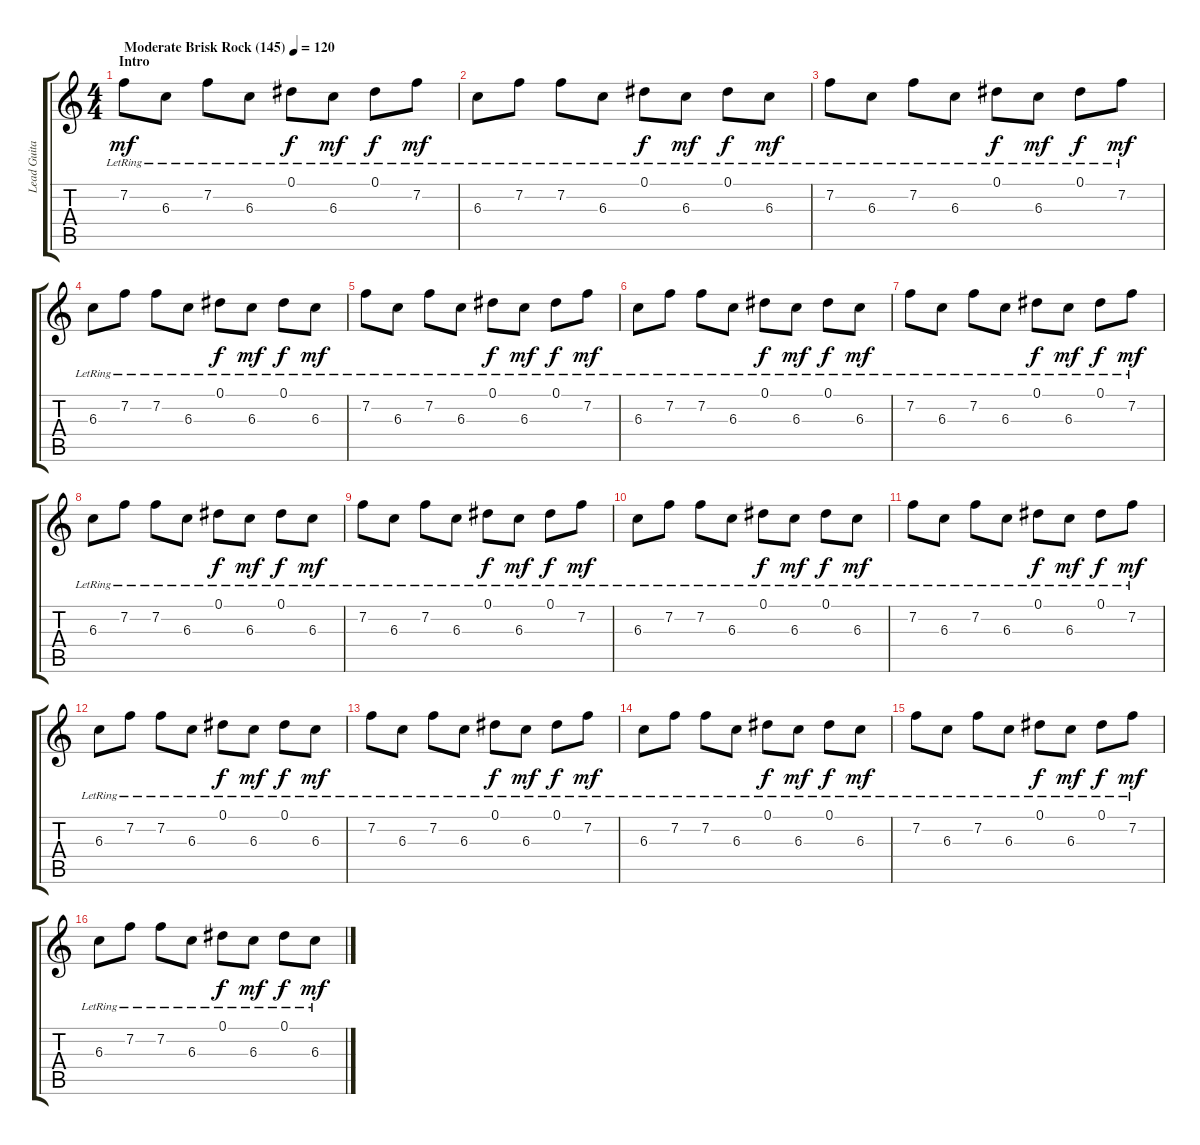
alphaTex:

\track ("Lead Guitar" "Lead Guita") {instrument overdrivenguitar}
\staff {score tabs}
\tuning (Eb4 Bb3 Gb3 Db3 Ab2 Eb2) {hide}
\ts (4 4)
\section ("" "Intro")
\tempo (120 "Moderate Brisk Rock (145)")
\clef g2
\ks c
7.2{lr}.8{dy mf instrument overdrivenguitar} 6.3{lr}.8 7.2{lr}.8 6.3{lr}.8 0.1{lr}.8{dy f} 6.3{lr}.8{dy mf} 0.1{lr}.8{dy f} 7.2{lr}.8{dy mf} |
6.3{lr}.8 7.2{lr}.8 7.2{lr}.8 6.3{lr}.8 0.1{lr}.8{dy f} 6.3{lr}.8{dy mf} 0.1{lr}.8{dy f} 6.3{lr}.8{dy mf} |
7.2{lr}.8 6.3{lr}.8 7.2{lr}.8 6.3{lr}.8 0.1{lr}.8{dy f} 6.3{lr}.8{dy mf} 0.1{lr}.8{dy f} 7.2{lr}.8{dy mf} |
6.3{lr}.8 7.2{lr}.8 7.2{lr}.8 6.3{lr}.8 0.1{lr}.8{dy f} 6.3{lr}.8{dy mf} 0.1{lr}.8{dy f} 6.3{lr}.8{dy mf} |
7.2{lr}.8 6.3{lr}.8 7.2{lr}.8 6.3{lr}.8 0.1{lr}.8{dy f} 6.3{lr}.8{dy mf} 0.1{lr}.8{dy f} 7.2{lr}.8{dy mf} |
6.3{lr}.8 7.2{lr}.8 7.2{lr}.8 6.3{lr}.8 0.1{lr}.8{dy f} 6.3{lr}.8{dy mf} 0.1{lr}.8{dy f} 6.3{lr}.8{dy mf} |
7.2{lr}.8 6.3{lr}.8 7.2{lr}.8 6.3{lr}.8 0.1{lr}.8{dy f} 6.3{lr}.8{dy mf} 0.1{lr}.8{dy f} 7.2{lr}.8{dy mf} |
6.3{lr}.8 7.2{lr}.8 7.2{lr}.8 6.3{lr}.8 0.1{lr}.8{dy f} 6.3{lr}.8{dy mf} 0.1{lr}.8{dy f} 6.3{lr}.8{dy mf} |
7.2{lr}.8 6.3{lr}.8 7.2{lr}.8 6.3{lr}.8 0.1{lr}.8{dy f} 6.3{lr}.8{dy mf} 0.1{lr}.8{dy f} 7.2{lr}.8{dy mf} |
6.3{lr}.8 7.2{lr}.8 7.2{lr}.8 6.3{lr}.8 0.1{lr}.8{dy f} 6.3{lr}.8{dy mf} 0.1{lr}.8{dy f} 6.3{lr}.8{dy mf} |
7.2{lr}.8 6.3{lr}.8 7.2{lr}.8 6.3{lr}.8 0.1{lr}.8{dy f} 6.3{lr}.8{dy mf} 0.1{lr}.8{dy f} 7.2{lr}.8{dy mf} |
6.3{lr}.8 7.2{lr}.8 7.2{lr}.8 6.3{lr}.8 0.1{lr}.8{dy f} 6.3{lr}.8{dy mf} 0.1{lr}.8{dy f} 6.3{lr}.8{dy mf} |
7.2{lr}.8 6.3{lr}.8 7.2{lr}.8 6.3{lr}.8 0.1{lr}.8{dy f} 6.3{lr}.8{dy mf} 0.1{lr}.8{dy f} 7.2{lr}.8{dy mf} |
6.3{lr}.8 7.2{lr}.8 7.2{lr}.8 6.3{lr}.8 0.1{lr}.8{dy f} 6.3{lr}.8{dy mf} 0.1{lr}.8{dy f} 6.3{lr}.8{dy mf} |
7.2{lr}.8 6.3{lr}.8 7.2{lr}.8 6.3{lr}.8 0.1{lr}.8{dy f} 6.3{lr}.8{dy mf} 0.1{lr}.8{dy f} 7.2{lr}.8{dy mf} |
6.3{lr}.8 7.2{lr}.8 7.2{lr}.8 6.3{lr}.8 0.1{lr}.8{dy f} 6.3{lr}.8{dy mf} 0.1{lr}.8{dy f} 6.3{lr}.8{dy mf}
